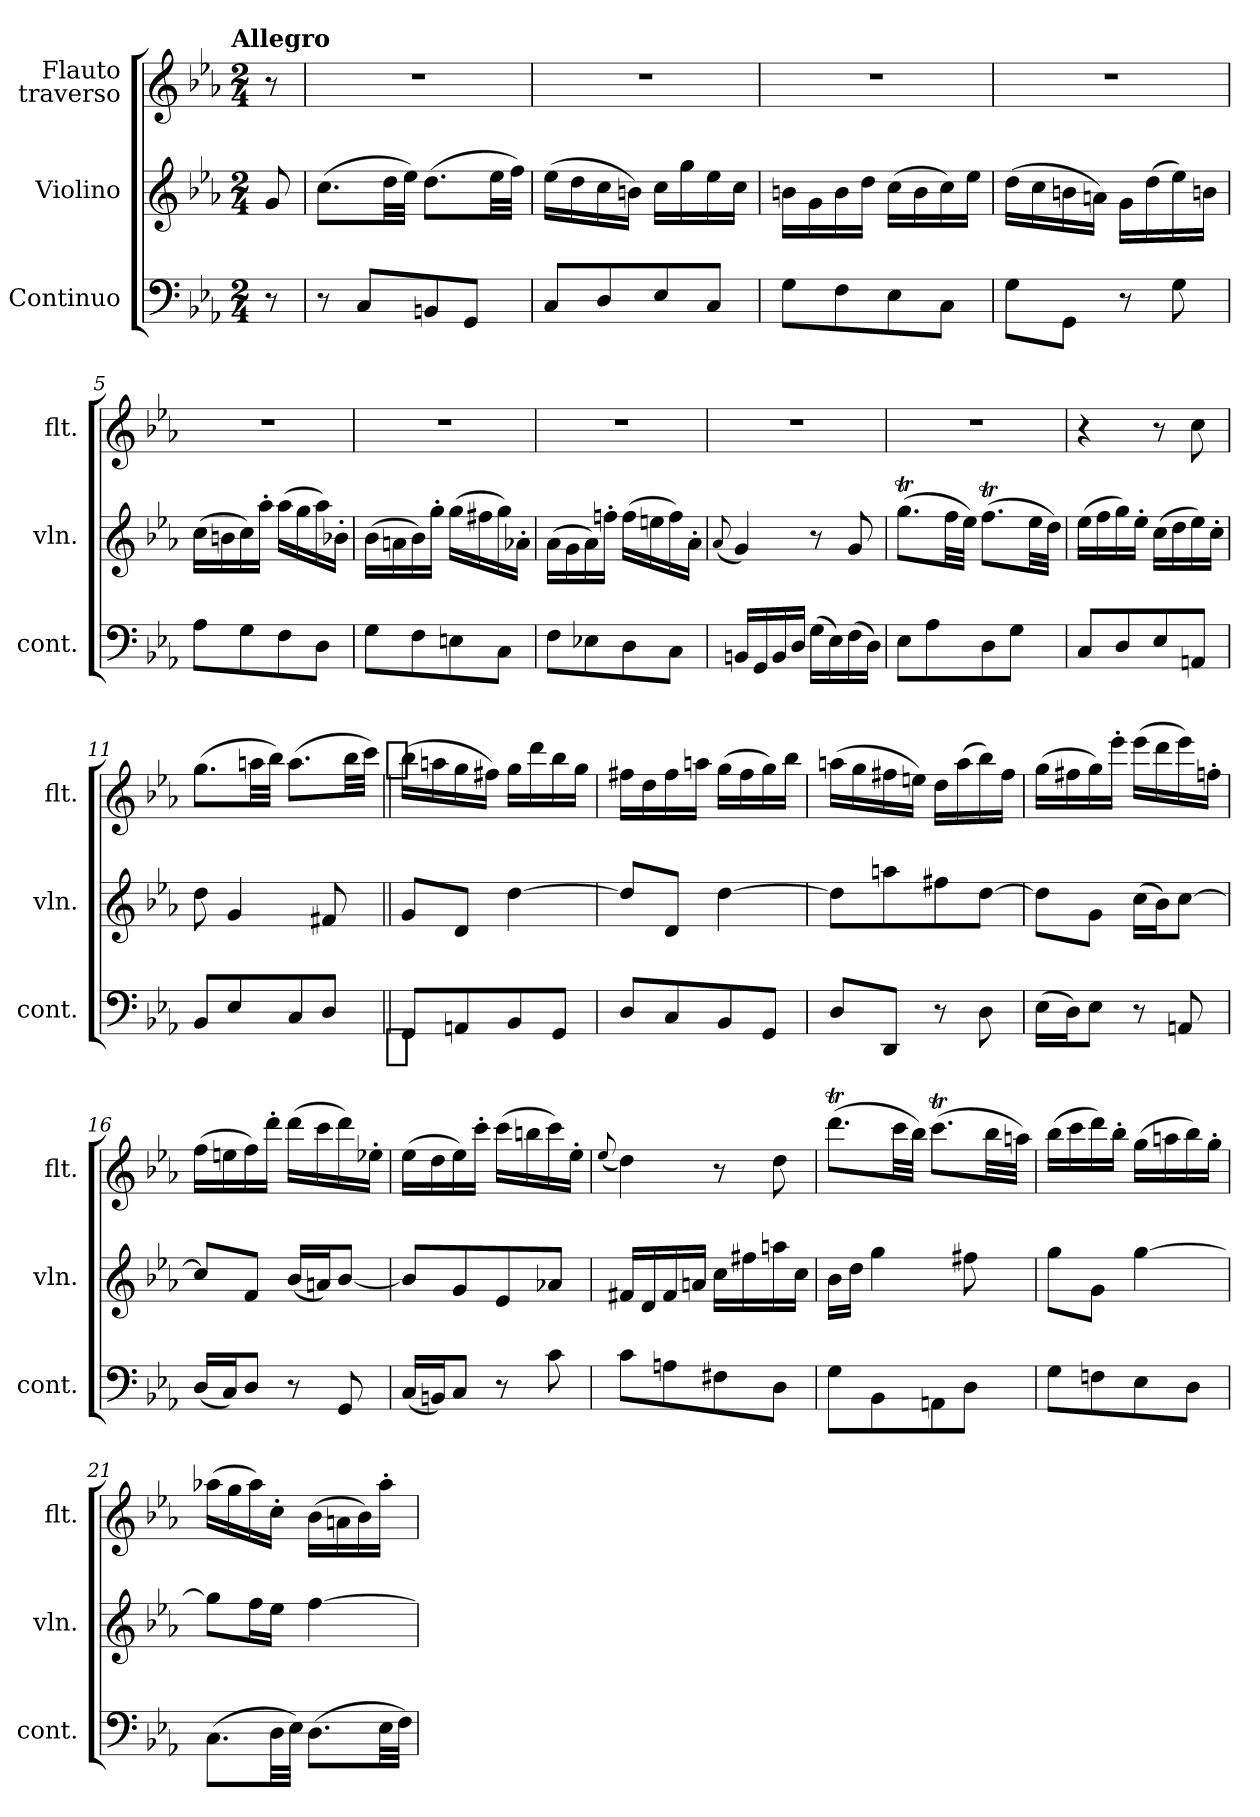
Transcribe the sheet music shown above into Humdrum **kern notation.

**kern	**kern	**kern
*part3	*part2	*part1
*staff3	*staff2	*staff1
*I"Continuo	*I"Violino	*I"Flauto\ntraverso
*I'cont.	*I'vln.	*I'flt.
*clefF4	*clefG2	*clefG2
*k[b-e-a-]	*k[b-e-a-]	*k[b-e-a-]
!!LO:TX:omd:t=Allegro
*M2/4	*M2/4	*M2/4
*MM104	*MM104	*MM104
=	=	=
8r	8g	8r
=1	=1	=1
8r	(8.ccL	2r
8CL	.	.
.	32ddLL	.
.	32ee-JJJ)	.
8BBn	(8.ddL	.
8GGJ	.	.
.	32ee-LL	.
.	32ffJJJ)	.
=2	=2	=2
8C/L	(16ee-LL	2r
.	16dd	.
8D/	16cc	.
.	16bnJJ)	.
8E-/	16ccLL	.
.	16gg	.
8C/J	16ee-	.
.	16ccJJ	.
=3	=3	=3
8GL	16bnLL	2r
.	16g	.
8F	16b	.
.	16ddJJ	.
8E-	(16ccLL	.
.	16b	.
8CJ	16cc)	.
.	16ee-JJ	.
=4	=4	=4
8G\L	(16ddLL	2r
.	16cc	.
8GG\J	16bn	.
.	16anJJ)	.
8r	16gLL	.
.	(16dd	.
8G	16ee-)	.
.	16bnJJ	.
=5	=5	=5
8A-L	(16ccLL	2r
.	16bn	.
8G	16cc)	.
.	16aa-'JJ	.
8F	(16aa-LL	.
.	16gg	.
8DJ	16aa-)	.
.	16b-X'JJ	.
=6	=6	=6
8GL	(16b-LL	2r
.	16an	.
8F	16b-)	.
.	16gg'JJ	.
8En	(16ggLL	.
.	16ff#X	.
8CJ	16gg)	.
.	16a-X'JJ	.
=7	=7	=7
8FL	(16a-LL	2r
.	16g	.
8E-X	16a-)	.
.	16ffn'JJ	.
8D	(16ffLL	.
.	16een	.
8CJ	16ff)	.
.	16a-'JJ	.
=8	=8	=8
.	(8qqa-/	.
16BBnLL	4g)	2r
16GG	.	.
16BB	.	.
16DJJ	.	.
(16GLL	8r	.
16E-)	.	.
(16F	8g	.
16DJJ)	.	.
=9	=9	=9
8E-L	(8.ggtL	2r
8A-	.	.
.	32ffLL	.
.	32ee-JJJ)	.
8D	(8.ffTL	.
8GJ	.	.
.	32ee-LL	.
.	32ddJJJ)	.
=10	=10	=10
8CL	(16ee-LL	4r
.	16ff	.
8D	16gg)	.
.	16ee-'JJ	.
8E-	(16ccLL	8r
.	16dd	.
8AAnJ	16ee-)	8cc
.	16cc'JJ	.
=11	=11	=11
8BB-L	8dd	(8.ggL
8E-	4g	.
.	.	32aanLL
.	.	32bb-JJJ)
8C	.	(8.aaL
8DJ	8f#X	.
.	.	32bb-LL
.	.	32cccJJJ)
!	!	!LO:TX:a:t=[segno]
!LO:TX:b:t=[segno]	!	!
=12||	=12||	=12||
8GGL	8gL	(16bb-LL
.	.	16aan
8AAn	8dJ	16gg
.	.	16ff#XJJ)
8BB-	[4dd	16ggLL
.	.	16ddd
8GGJ	.	16bb-
.	.	16ggJJ
=13	=13	=13
8DL	8ddL]	16ff#XLL
.	.	16dd
8C	8dJ	16ff#
.	.	16aanJJ
8BB-	[4dd	(16ggLL
.	.	16ff#
8GGJ	.	16gg)
.	.	16bb-JJ
=14	=14	=14
8DL	8ddL]	(16aanLL
.	.	16gg
8DDJ	8aan	16ff#X
.	.	16eenJJ)
8r	8ff#X	16ddLL
.	.	(16aa
8D	[8ddJ	16bb-)
.	.	16ff#JJ
=15	=15	=15
(16E-LL	8ddL]	(16ggLL
16DJ)	.	16ff#X
8E-J	8gJ	16gg)
.	.	16eee-'JJ
8r	(16ccLL	(16eee-LL
.	16b-J)	16ddd
8AAn	[8ccJ	16eee-)
.	.	16ffn'JJ
=16	=16	=16
(16DLL	8ccL]	(16ffLL
16CJ)	.	16een
8DJ	8fJ	16ff)
.	.	16ddd'JJ
8r	(16b-LL	(16dddLL
.	16anJ)	16ccc
8GG	[8b-J	16ddd)
.	.	16ee-X'JJ
=17	=17	=17
(16CLL	8b-L]	(16ee-LL
16BBnJ)	.	16dd
8CJ	8g	16ee-)
.	.	16ccc'JJ
8r	8e-	(16cccLL
.	.	16bbn
8c	8a-XJ	16ccc)
.	.	16ee-'JJ
=18	=18	=18
.	.	(8qqee-/
8cL	16f#XLL	4dd)
.	16d	.
8An	16f#	.
.	16anJJ	.
8F#X	16ccLL	8r
.	16ff#X	.
8DJ	16aan	8dd
.	16ccJJ	.
=19	=19	=19
8GL	16b-LL	(8.dddtL
.	16ddJJ	.
8BB-	4gg	.
.	.	32cccLL
.	.	32bb-JJJ)
8AAn	.	(8.cccTL
8DJ	8ff#X	.
.	.	32bb-LL
.	.	32aanJJJ)
=20	=20	=20
8GL	8ggL	(16bb-LL
.	.	16ccc
8Fn	8gJ	16ddd)
.	.	16bb-'JJ
8E-	[4gg	(16ggLL
.	.	16aan
8DJ	.	16bb-)
.	.	16gg'JJ
=21	=21	=21
(8.CL	8ggL]	(16aa-XLL
.	.	16gg
.	16ffL	16aa-)
32DLL	16ee-JJ	16cc'JJ
32E-JJJ)	.	.
(8.DL	[4ff	(16b-LL
.	.	16an
.	.	16b-)
32E-LL	.	16aa-'JJ
32FJJJ)	.	.
=	=	=
*-	*-	*-
